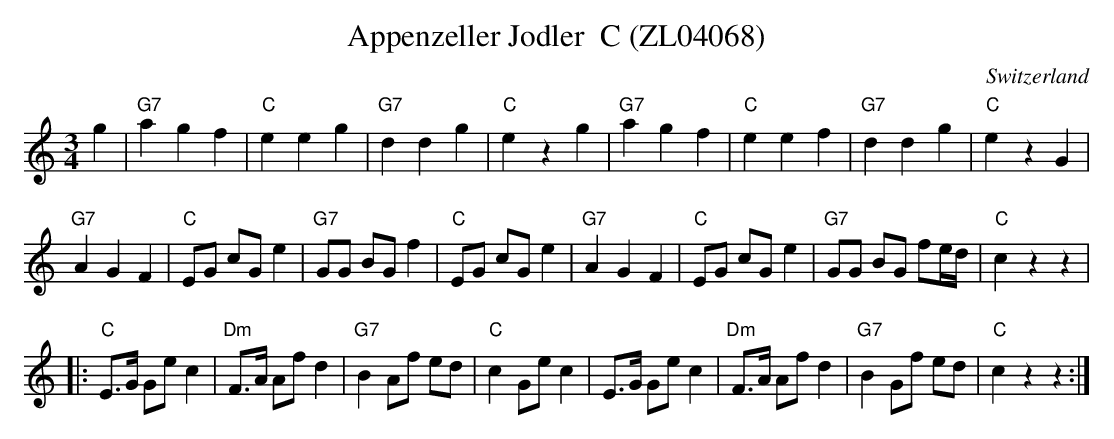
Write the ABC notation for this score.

X:1
T:Appenzeller Jodler  C (ZL04068)
O:Switzerland
M:3/4
L:1/4
K:C major
g | "G7"a g f | "C"e e g | "G7"d d g | "C"e z g | "G7"a g f | "C"e e f | "G7"d d g | "C"e z G |
"G7"A G F | [L:1/8] "C"EG cG e2 | "G7"GG BG f2 | "C"EG cG e2 |"G7"A2 G2 F2 | "C"EG cG e2 | "G7"GG BG fe/d/ | "C"c2 z2 z2 |
|: "C"E>G Ge c2 | "Dm"F>A Af d2 | "G7"B2 Af ed | "C"c2 Ge c2 | \
      E>G Ge c2 | "Dm"F>A Af d2 | "G7"B2 Gf ed | "C"c2 z2z2 :|
